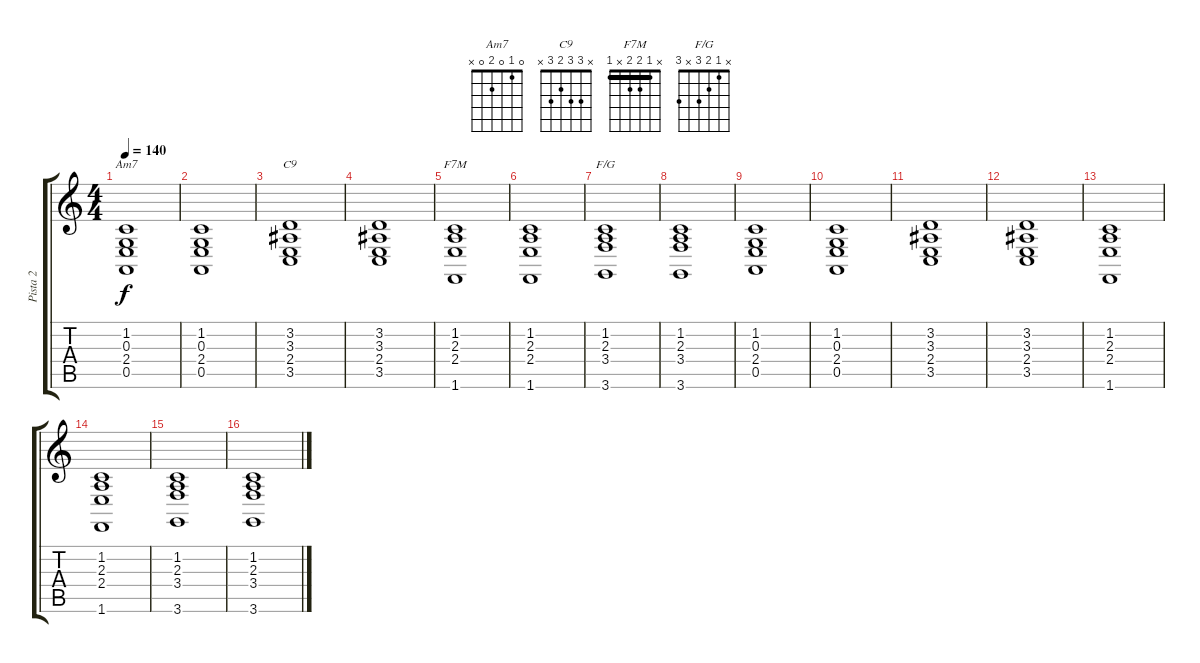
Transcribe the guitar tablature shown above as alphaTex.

\track ("Pista 2" "Pista 2") {instrument synthstrings2}
\staff {score tabs}
\tuning (E4 B3 G3 D3 A2 E2) {hide}
\chord ("Am7" 0 1 0 2 0 x)
\chord ("C9" x 3 3 2 3 x)
\chord ("F7M" x 1 2 2 x 1) {barre 1}
\chord ("F/G" x 1 2 3 x 3)
\ts (4 4)
\tempo 140
\clef g2
\ks c
(1.2 0.3 2.4 0.5).1{ch "Am7" dy f} |
(1.2 0.3 2.4 0.5).1 |
(3.2 3.3 2.4 3.5).1{ch "C9"} |
(3.2 3.3 2.4 3.5).1 |
(1.2 2.3 2.4 1.6).1{ch "F7M"} |
(1.2 2.3 2.4 1.6).1 |
(1.2 2.3 3.4 3.6).1{ch "F/G"} |
(1.2 2.3 3.4 3.6).1 |
(1.2 0.3 2.4 0.5).1 |
(1.2 0.3 2.4 0.5).1 |
(3.2 3.3 2.4 3.5).1 |
(3.2 3.3 2.4 3.5).1 |
(1.2 2.3 2.4 1.6).1 |
(1.2 2.3 2.4 1.6).1 |
(1.2 2.3 3.4 3.6).1 |
(1.2 2.3 3.4 3.6).1
